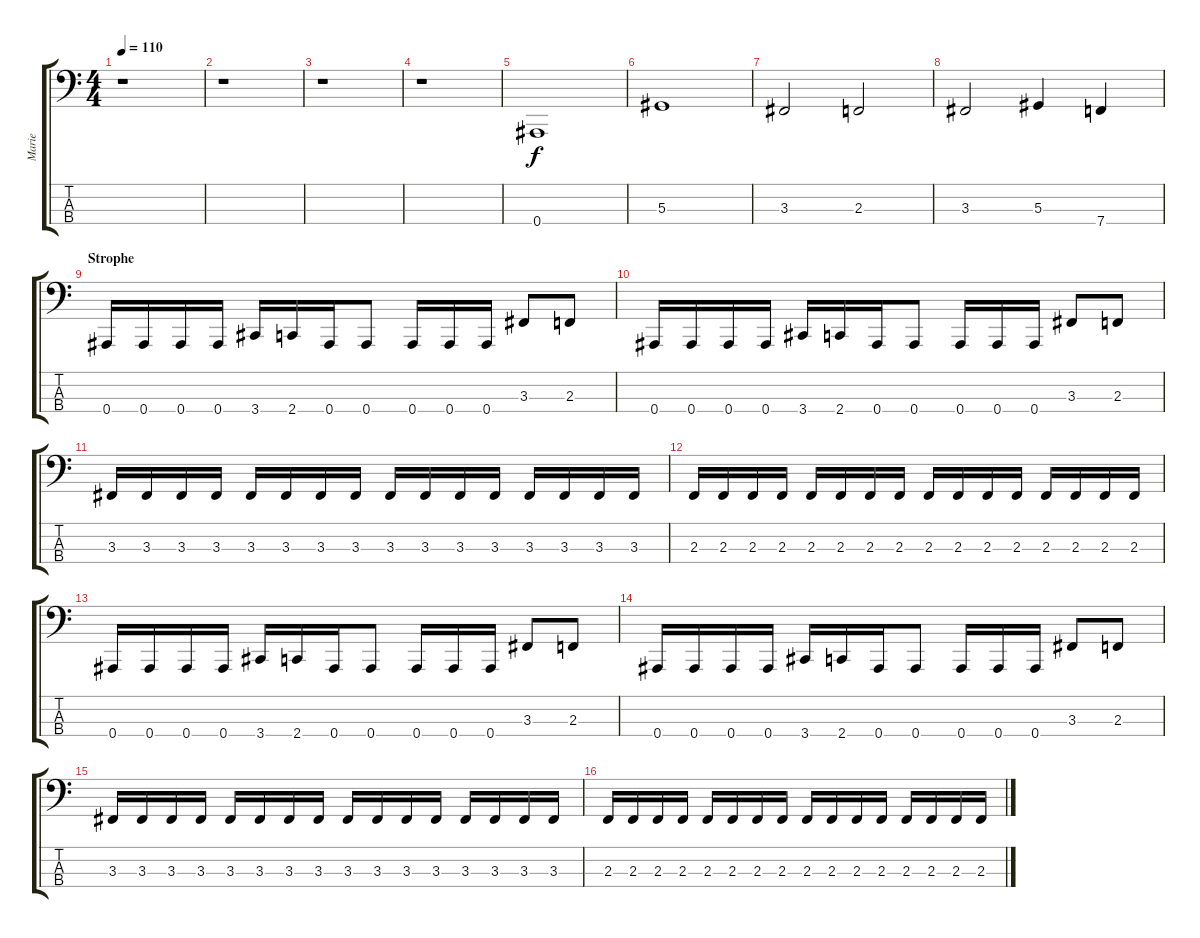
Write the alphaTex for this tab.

\track ("Marie" "Marie") {instrument electricbasspick}
\staff {score tabs}
\tuning (Db2 Ab1 Eb1 Bb0) {hide}
\ts (4 4)
\tempo 110
\clef f4
\ks c
r.1{dy f instrument electricbasspick} |
r.1 |
r.1 |
r.1 |
0.4.1 |
5.3.1 |
3.3.2 2.3.2 |
3.3.2 5.3.4 7.4.4 |
\section ("" "Strophe")
0.4.16 0.4.16 0.4.16 0.4.16 3.4.16 2.4.16 0.4.16 0.4.8 0.4.16 0.4.16 0.4.16 3.3.8 2.3.8 |
0.4.16 0.4.16 0.4.16 0.4.16 3.4.16 2.4.16 0.4.16 0.4.8 0.4.16 0.4.16 0.4.16 3.3.8 2.3.8 |
3.3.16 3.3.16 3.3.16 3.3.16 3.3.16 3.3.16 3.3.16 3.3.16 3.3.16 3.3.16 3.3.16 3.3.16 3.3.16 3.3.16 3.3.16 3.3.16 |
2.3.16 2.3.16 2.3.16 2.3.16 2.3.16 2.3.16 2.3.16 2.3.16 2.3.16 2.3.16 2.3.16 2.3.16 2.3.16 2.3.16 2.3.16 2.3.16 |
0.4.16 0.4.16 0.4.16 0.4.16 3.4.16 2.4.16 0.4.16 0.4.8 0.4.16 0.4.16 0.4.16 3.3.8 2.3.8 |
0.4.16 0.4.16 0.4.16 0.4.16 3.4.16 2.4.16 0.4.16 0.4.8 0.4.16 0.4.16 0.4.16 3.3.8 2.3.8 |
3.3.16 3.3.16 3.3.16 3.3.16 3.3.16 3.3.16 3.3.16 3.3.16 3.3.16 3.3.16 3.3.16 3.3.16 3.3.16 3.3.16 3.3.16 3.3.16 |
2.3.16 2.3.16 2.3.16 2.3.16 2.3.16 2.3.16 2.3.16 2.3.16 2.3.16 2.3.16 2.3.16 2.3.16 2.3.16 2.3.16 2.3.16 2.3.16
